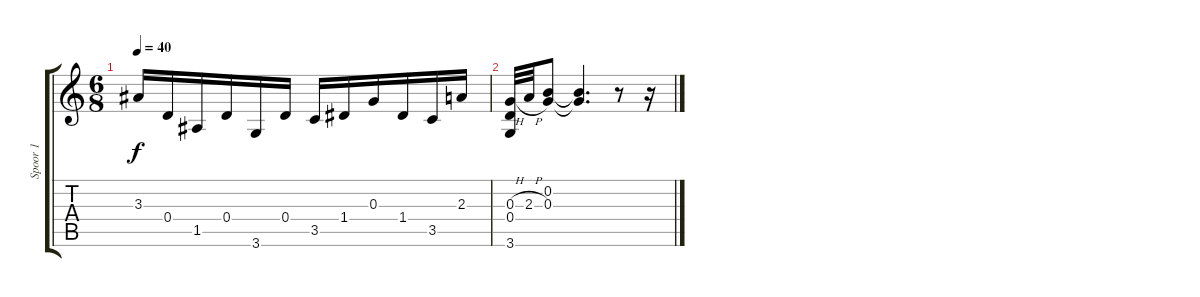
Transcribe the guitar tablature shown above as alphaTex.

\track ("Spoor 1" "Spoor 1") {instrument acousticguitarnylon}
\staff {score tabs}
\tuning (E4 B3 G3 D3 A2 E2) {hide}
\ts (6 8)
\tempo 40
\clef g2
\ks c
3.3.16{dy f} 0.4.16 1.5.16 0.4.16 3.6.16 0.4.16 3.5.16 1.4.16 0.3.16 1.4.16 3.5.16 2.3.16 |
(0.3{h} 0.4 3.6).32 2.3{h}.32 (0.2 0.3).8 (0.2{t} 0.3{t}).4{d} r.8 r.16
